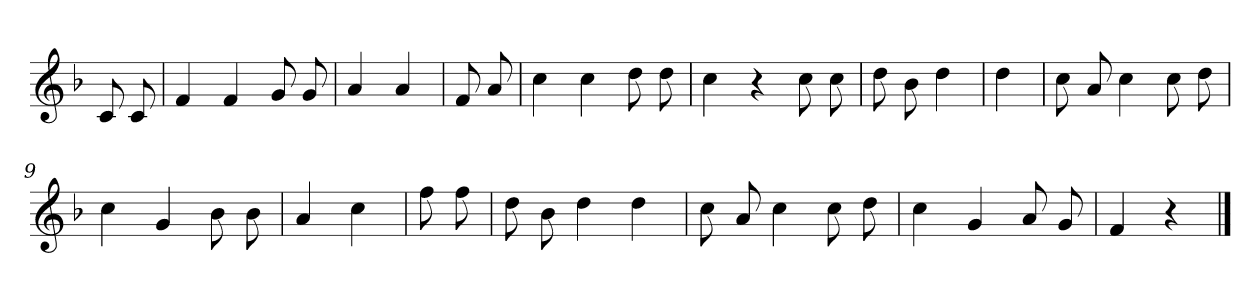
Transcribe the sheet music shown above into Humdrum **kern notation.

**kern
*part1
*staff1
*clefG2
*k[b-]
*F:
=
8c
8c
=1
4f
4f
8g
8g
=2
4a
4a
=3
8f
8a
=4
4cc
4cc
8dd
8dd
=5
4cc
4r
8cc
8cc
=6
8dd
8b-
4dd
=7
4dd
=8
8cc
8a
4cc
8cc
8dd
=9
4cc
4g
8b-
8b-
=10
4a
4cc
=11
8ff
8ff
=12
8dd
8b-
4dd
4dd
=13
8cc
8a
4cc
8cc
8dd
=14
4cc
4g
8a
8g
=15
4f
4r
==
*-
